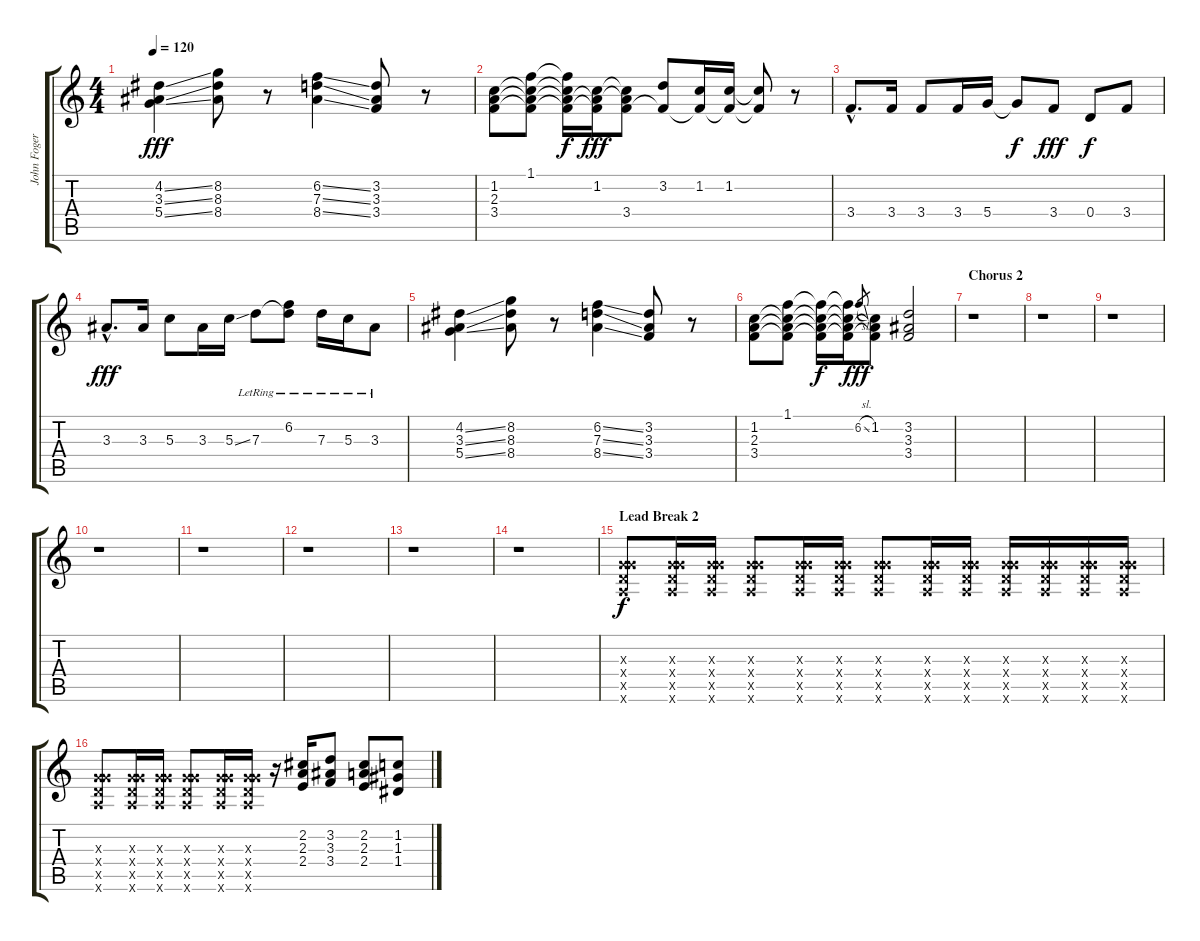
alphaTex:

\track ("John Fogerty" "John Foger") {instrument electricguitarclean}
\staff {score tabs}
\tuning (E4 B3 G3 D3 A2 E2) {hide}
\ts (4 4)
\tempo 120
\clef g2
\ks c
(4.2{ss} 3.3{ss} 5.4{ss}).4{dy fff} (8.2 8.3 8.4).8 r.8 (6.2{ss} 7.3{ss} 8.4{ss}).4 (3.2 3.3 3.4).8 r.8 |
(1.2 2.3 3.4).8 (1.1 1.2{t} 2.3{t} 3.4{t}).8 (1.1{t} 1.2{t} 2.3{t} 3.4{t}).16{dy f} (1.2 2.3{t} 3.4{t}).16{dy fff} (1.2{t} 2.3{t} 3.4).8 (3.2 3.4{t}).8 (1.2 3.4{t}).16 (1.2 3.4{t}).16 (1.2{t} 3.4{t}).8 r.8 |
3.4{hac}.8{d} 3.4.16 3.4.8 3.4.16 5.4.16 5.4{t}.8{dy f} 3.4.8{dy fff} 0.4.8{dy f} 3.4.8 |
3.3{hac}.8{d dy fff} 3.3.16 5.3.8 3.3.16 5.3{ss}.16 7.3{lr}.8 (6.2{lr} 7.3{t}).8 7.3{lr}.16 5.3{lr}.16 3.3{lr}.8 |
(4.2{ss} 3.3{ss} 5.4{ss}).4 (8.2 8.3 8.4).8 r.8 (6.2{ss} 7.3{ss} 8.4{ss}).4 (3.2 3.3 3.4).8 r.8 |
(1.2 2.3 3.4).8 (1.1 1.2{t} 2.3{t} 3.4{t}).8 (1.1{t} 1.2{t} 2.3{t} 3.4{t}).16{dy f} (1.1{t} 1.2{t} 2.3{t} 3.4{t}).16 6.2{sl}.8{gr dy fff} (1.2 2.3{t} 3.4{t}).8 (3.2 3.3 3.4).2 |
\section ("" "Chorus 2")
r.1 |
r.1 |
r.1 |
r.1 |
r.1 |
r.1 |
r.1 |
r.1 |
\section ("" "Lead Break 2")
(0.3{x} 5.4{x} 5.5{x} 5.6{x}).8{dy f} (0.3{x} 5.4{x} 5.5{x} 5.6{x}).16 (0.3{x} 5.4{x} 5.5{x} 5.6{x}).16 (0.3{x} 5.4{x} 5.5{x} 5.6{x}).8 (0.3{x} 5.4{x} 5.5{x} 5.6{x}).16 (0.3{x} 5.4{x} 5.5{x} 5.6{x}).16 (0.3{x} 5.4{x} 5.5{x} 5.6{x}).8 (0.3{x} 5.4{x} 5.5{x} 5.6{x}).16 (0.3{x} 5.4{x} 5.5{x} 5.6{x}).16 (0.3{x} 5.4{x} 5.5{x} 5.6{x}).16 (0.3{x} 5.4{x} 5.5{x} 5.6{x}).16 (0.3{x} 5.4{x} 5.5{x} 5.6{x}).16 (0.3{x} 5.4{x} 5.5{x} 5.6{x}).16 |
(0.3{x} 5.4{x} 5.5{x} 5.6{x}).8 (0.3{x} 5.4{x} 5.5{x} 5.6{x}).16 (0.3{x} 5.4{x} 5.5{x} 5.6{x}).16 (0.3{x} 5.4{x} 5.5{x} 5.6{x}).8 (0.3{x} 5.4{x} 5.5{x} 5.6{x}).16 (0.3{x} 5.4{x} 5.5{x} 5.6{x}).16 r.16 (2.2 2.3 2.4).16{volume 16 instrument acousticguitarsteel} (3.2 3.3 3.4).8 (2.2 2.3 2.4).8 (1.2 1.3 1.4).8
